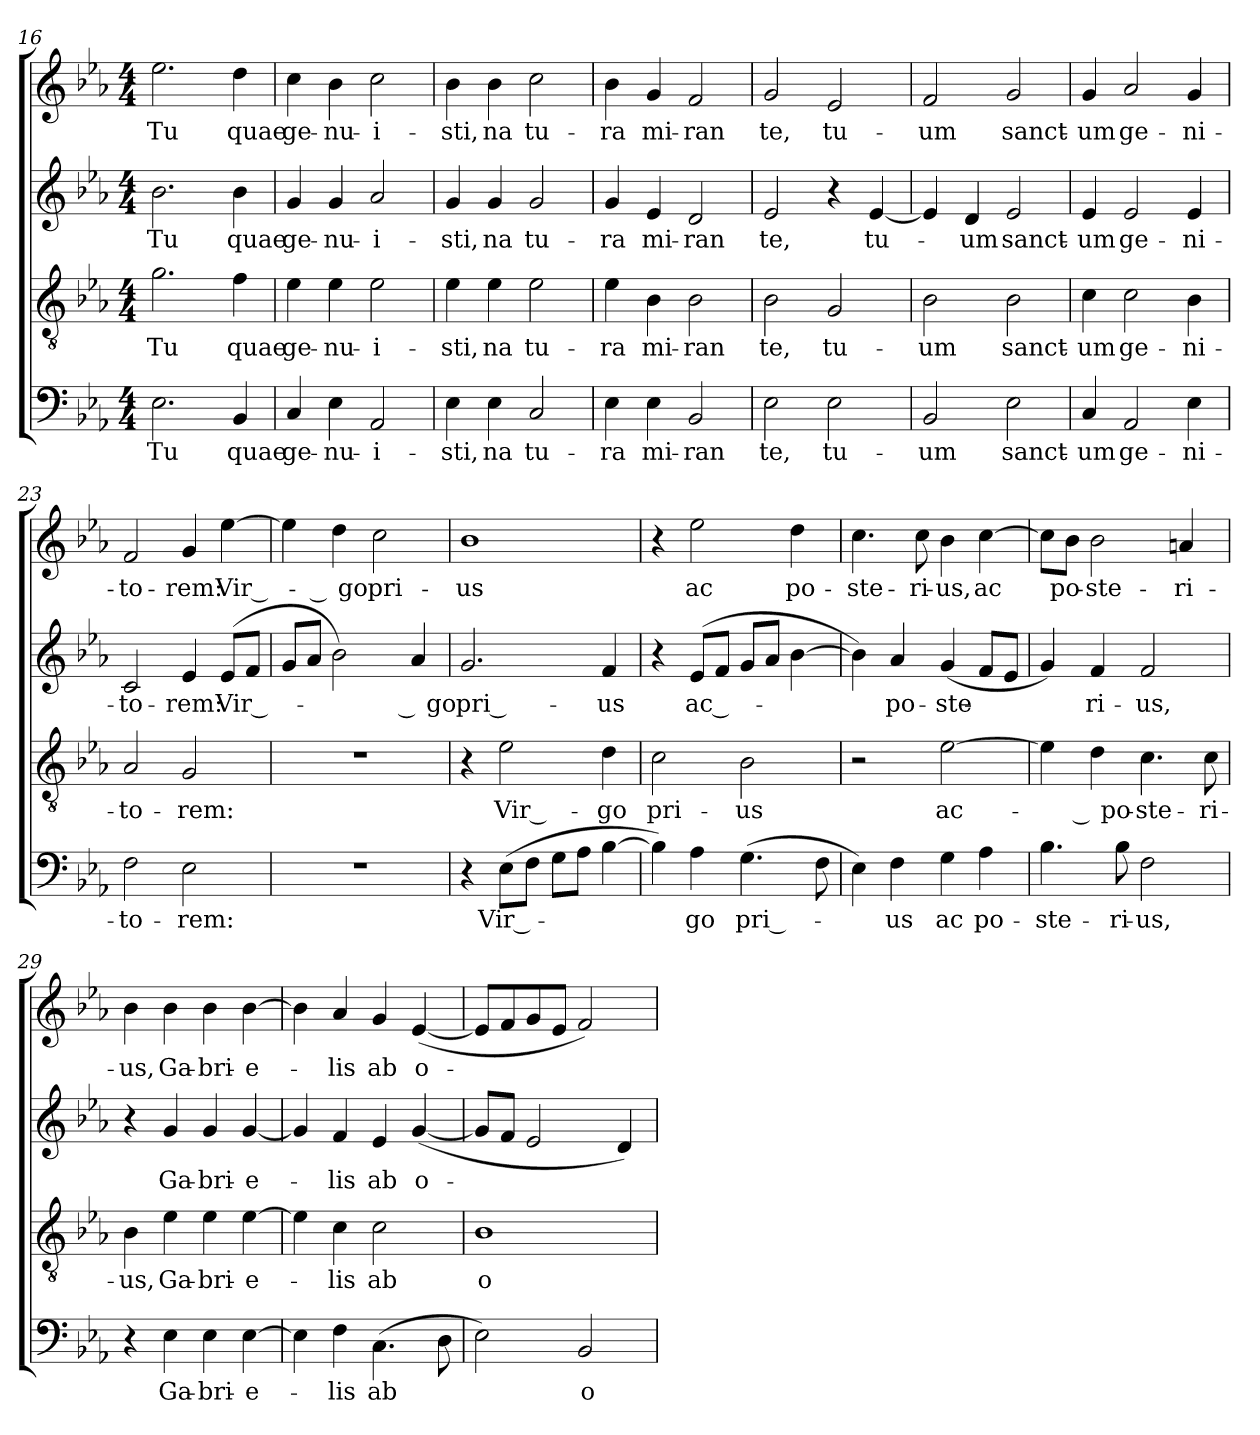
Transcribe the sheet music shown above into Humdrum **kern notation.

**kern	**text	**kern	**text	**kern	**text	**kern	**text
*part4	*part4	*part3	*part3	*part2	*part2	*part1	*part1
*staff4	*staff4	*staff3	*staff3	*staff2	*staff2	*staff1	*staff1
!!LO:LB:g=z
*clefF4	*	*clefGv2	*	*clefG2	*	*clefG2	*
*k[b-e-a-]	*	*k[b-e-a-]	*	*k[b-e-a-]	*	*k[b-e-a-]	*
*E-:	*	*E-:	*	*E-:	*	*E-:	*
*M4/4	*	*M4/4	*	*M4/4	*	*M4/4	*
=16	=16	=16	=16	=16	=16	=16	=16
!	!LO:LY:b	!	!LO:LY:b	!	!LO:LY:b	!	!LO:LY:b
2.E-\	Tu	2.g\	Tu	2.b-\	Tu	2.ee-\	Tu
!	!LO:LY:b	!	!LO:LY:b	!	!LO:LY:b	!	!LO:LY:b
4BB-/	quae	4f\	quae	4b-\	quae	4dd\	quae
=17	=17	=17	=17	=17	=17	=17	=17
!	!LO:LY:b	!	!LO:LY:b	!	!LO:LY:b	!	!LO:LY:b
4C/	ge-	4e-\	ge-	4g/	ge-	4cc\	ge-
!	!LO:LY:b	!	!LO:LY:b	!	!LO:LY:b	!	!LO:LY:b
4E-\	-nu-	4e-\	-nu-	4g/	-nu-	4b-\	-nu-
!	!LO:LY:b	!	!LO:LY:b	!	!LO:LY:b	!	!LO:LY:b
2AA-/	-i-	2e-\	-i-	2a-/	-i-	2cc\	-i-
=18	=18	=18	=18	=18	=18	=18	=18
!	!LO:LY:b	!	!LO:LY:b	!	!LO:LY:b	!	!LO:LY:b
4E-\	-sti,	4e-\	-sti,	4g/	-sti,	4b-\	-sti,
!	!LO:LY:b	!	!LO:LY:b	!	!LO:LY:b	!	!LO:LY:b
4E-\	na	4e-\	na	4g/	na	4b-\	na
!	!LO:LY:b	!	!LO:LY:b	!	!LO:LY:b	!	!LO:LY:b
2C/	tu-	2e-\	tu-	2g/	tu-	2cc\	tu-
=19	=19	=19	=19	=19	=19	=19	=19
!	!LO:LY:b	!	!LO:LY:b	!	!LO:LY:b	!	!LO:LY:b
4E-\	-ra	4e-\	-ra	4g/	-ra	4b-\	-ra
!	!LO:LY:b	!	!LO:LY:b	!	!LO:LY:b	!	!LO:LY:b
4E-\	mi-	4B-\	mi-	4e-/	mi-	4g/	mi-
!	!LO:LY:b	!	!LO:LY:b	!	!LO:LY:b	!	!LO:LY:b
2BB-/	-ran	2B-\	-ran	2d/	-ran	2f/	-ran
=20	=20	=20	=20	=20	=20	=20	=20
!	!LO:LY:b	!	!LO:LY:b	!	!LO:LY:b	!	!LO:LY:b
2E-\	te,	2B-\	te,	2e-/	te,	2g/	te,
!	!LO:LY:b	!	!LO:LY:b	!	!	!	!LO:LY:b
2E-\	tu-	2G/	tu-	4r	.	2e-/	tu-
!	!	!	!	!	!LO:LY:b	!	!
.	.	.	.	[4e-/	tu-	.	.
=21	=21	=21	=21	=21	=21	=21	=21
!	!LO:LY:b	!	!LO:LY:b	!	!	!	!LO:LY:b
2BB-/	-um	2B-\	-um	4e-/]	.	2f/	-um
!	!	!	!	!	!LO:LY:b	!	!
.	.	.	.	4d/	-um	.	.
!	!LO:LY:b	!	!LO:LY:b	!	!LO:LY:b	!	!LO:LY:b
2E-\	sanct-	2B-\	sanct-	2e-/	sanct-	2g/	sanct-
=22	=22	=22	=22	=22	=22	=22	=22
!	!LO:LY:b	!	!LO:LY:b	!	!LO:LY:b	!	!LO:LY:b
4C/	-um	4c\	-um	4e-/	-um	4g/	-um
!	!LO:LY:b	!	!LO:LY:b	!	!LO:LY:b	!	!LO:LY:b
2AA-/	ge-	2c\	ge-	2e-/	ge-	2a-/	ge-
!	!LO:LY:b	!	!LO:LY:b	!	!LO:LY:b	!	!LO:LY:b
4E-\	-ni-	4B-\	-ni-	4e-/	-ni-	4g/	-ni-
=23	=23	=23	=23	=23	=23	=23	=23
!	!LO:LY:b	!	!LO:LY:b	!	!LO:LY:b	!	!LO:LY:b
2F\	-to-	2A-/	-to-	2c/	-to-	2f/	-to-
!	!LO:LY:b	!	!LO:LY:b	!	!LO:LY:b	!	!LO:LY:b
2E-\	-rem:	2G/	-rem:	4e-/	-rem:	4g/	-rem:
!	!	!	!	!	!LO:LY:b	!	!LO:LY:b
.	.	.	.	(<8e-/L	Vir ­-	[4ee-\	Vir ­-
.	.	.	.	8f/J	.	.	.
=24	=24	=24	=24	=24	=24	=24	=24
1r	.	1r	.	8g/L	.	4ee-\]	.
.	.	.	.	8a-/J	.	.	.
!	!	!	!	!	!LO:LY:b	!	!LO:LY:b
.	.	.	.	2b-\)	-­	4dd\	-­ go
!	!	!	!	!	!	!	!LO:LY:b
.	.	.	.	.	.	2cc\	pri-
!	!	!	!	!	!LO:LY:b	!	!
.	.	.	.	4a-/	­ go	.	.
!!LO:PB:g=z
=25	=25	=25	=25	=25	=25	=25	=25
!	!	!	!	!	!LO:LY:b	!	!LO:LY:b
4r	.	4r	.	2.g/	pri ­-	1b-	-us
!	!LO:LY:b	!	!LO:LY:b	!	!	!	!
(>8E-\L	Vir ­-	2e-\	Vir ­-	.	.	.	.
8F\J	.	.	.	.	.	.	.
!	!LO:LY:b	!	!	!	!	!	!
8G\L	-­	.	.	.	.	.	.
8A-\J	.	.	.	.	.	.	.
!	!	!	!LO:LY:b	!	!LO:LY:b	!	!
[4B-\	.	4d\	-go	4f/	-us	.	.
=26	=26	=26	=26	=26	=26	=26	=26
!	!LO:LY:b	!	!LO:LY:b	!	!	!	!
4B-\])	­	2c\	pri-	4r	.	4r	.
!	!LO:LY:b	!	!	!	!LO:LY:b	!	!LO:LY:b
4A-\	go	.	.	(>8e-/L	ac ­-	2ee-\	ac
.	.	.	.	8f/J	.	.	.
!	!LO:LY:b	!	!LO:LY:b	!	!	!	!
(>4.G\	pri ­-	2B-\	-us	8g/L	.	.	.
.	.	.	.	8a-/J	.	.	.
!	!	!	!	!	!LO:LY:b	!	!LO:LY:b
.	.	.	.	[4b-\	-­	4dd\	po-
8F\	.	.	.	.	.	.	.
=27	=27	=27	=27	=27	=27	=27	=27
!	!LO:LY:b	!	!	!	!	!	!LO:LY:b
4E-\)	-­	2r	.	4b-\])	.	4.cc\	-ste-
!	!LO:LY:b	!	!	!	!LO:LY:b	!	!
4F\	us	.	.	4a-/	po-	.	.
!	!	!	!	!	!	!	!LO:LY:b
.	.	.	.	.	.	8cc\	-ri-
!	!LO:LY:b	!	!LO:LY:b	!	!LO:LY:b	!	!LO:LY:b
4G\	ac	[2e-\	ac-	(>4g/	-ste-	4b-\	-us,
!	!LO:LY:b	!	!	!	!LO:LY:b	!	!LO:LY:b
4A-\	po-	.	.	8f/L	-­	[4cc\	ac
.	.	.	.	8e-/J	.	.	.
=28	=28	=28	=28	=28	=28	=28	=28
!	!LO:LY:b	!	!	!	!LO:LY:b	!	!
4.B-\	-ste-	4e-\]	.	4g/)	­	8cc\L]	.
!	!	!	!	!	!	!	!LO:LY:b
.	.	.	.	.	.	8b-\J	po-
!	!	!	!LO:LY:b	!	!LO:LY:b	!	!LO:LY:b
.	.	4d\	-­ po-	4f/	ri-	2b-\	-ste-
!	!LO:LY:b	!	!	!	!	!	!
8B-\	-ri-	.	.	.	.	.	.
!	!LO:LY:b	!	!LO:LY:b	!	!LO:LY:b	!	!
2F\	-us,	4.c\	-ste-	2f/	-us,	.	.
!	!	!	!	!	!	!	!LO:LY:b
.	.	.	.	.	.	4an/	-ri-
!	!	!	!LO:LY:b	!	!	!	!
.	.	8c\	-ri-	.	.	.	.
=29	=29	=29	=29	=29	=29	=29	=29
!	!	!	!LO:LY:b	!	!	!	!LO:LY:b
4r	.	4B-\	-us,	4r	.	4b-\	-us,
!	!LO:LY:b	!	!LO:LY:b	!	!LO:LY:b	!	!LO:LY:b
4E-\	Ga-	4e-\	Ga-	4g/	Ga-	4b-\	Ga-
!	!LO:LY:b	!	!LO:LY:b	!	!LO:LY:b	!	!LO:LY:b
4E-\	-bri-	4e-\	-bri-	4g/	-bri-	4b-\	-bri-
!	!LO:LY:b	!	!LO:LY:b	!	!LO:LY:b	!	!LO:LY:b
[4E-\	-e-	[4e-\	-e-	[4g/	-e-	[4b-\	-e-
=30	=30	=30	=30	=30	=30	=30	=30
4E-\]	.	4e-\]	.	4g/]	.	4b-\]	.
!	!LO:LY:b	!	!LO:LY:b	!	!LO:LY:b	!	!LO:LY:b
4F\	-lis	4c\	-lis	4f/	-lis	4a-/	-lis
!	!LO:LY:b	!	!LO:LY:b	!	!LO:LY:b	!	!LO:LY:b
(>4.C\	ab	2c\	ab	4e-/	ab	4g/	ab
!	!	!	!	!	!LO:LY:b	!	!LO:LY:b
.	.	.	.	(>[4g/	o-	(>[4e-/	o-
8D\	.	.	.	.	.	.	.
!!LO:LB:g=z
=31	=31	=31	=31	=31	=31	=31	=31
!	!	!	!LO:LY:b	!	!LO:LY:b	!	!LO:LY:b
2E-\)	.	1B-	o-	8g/L]	-­	8e-/L]	-­
.	.	.	.	8f/J	.	8f/	.
.	.	.	.	2e-/	.	8g/	.
.	.	.	.	.	.	8e-/J	.
!	!LO:LY:b	!	!	!	!	!	!LO:LY:b
2BB-/	o-	.	.	.	.	2f/)	­
!	!	!	!	!	!LO:LY:b	!	!
.	.	.	.	4d/)	­	.	.
=	=	=	=	=	=	=	=
*-	*-	*-	*-	*-	*-	*-	*-
